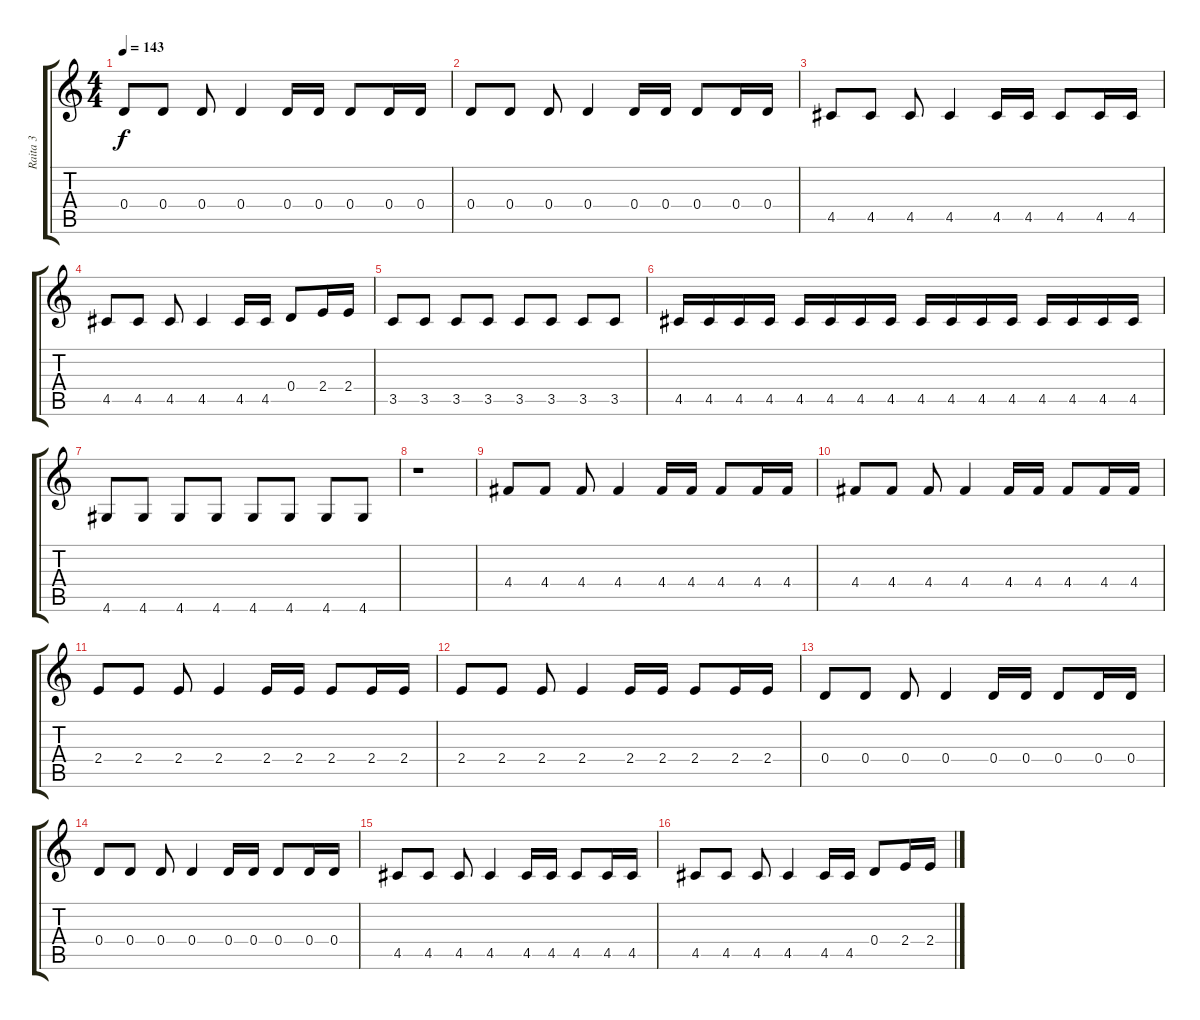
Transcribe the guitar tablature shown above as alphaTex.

\track ("Raita 3" "Raita 3") {instrument acousticbass}
\staff {score tabs}
\tuning (E4 B3 G3 D3 A2 E2) {hide}
\ts (4 4)
\tempo 143
\clef g2
\ks c
0.4.8{dy f} 0.4.8 0.4.8 0.4.4 0.4.16 0.4.16 0.4.8 0.4.16 0.4.16 |
0.4.8 0.4.8 0.4.8 0.4.4 0.4.16 0.4.16 0.4.8 0.4.16 0.4.16 |
4.5.8 4.5.8 4.5.8 4.5.4 4.5.16 4.5.16 4.5.8 4.5.16 4.5.16 |
4.5.8 4.5.8 4.5.8 4.5.4 4.5.16 4.5.16 0.4.8 2.4.16 2.4.16 |
3.5.8 3.5.8 3.5.8 3.5.8 3.5.8 3.5.8 3.5.8 3.5.8 |
4.5.16 4.5.16 4.5.16 4.5.16 4.5.16 4.5.16 4.5.16 4.5.16 4.5.16 4.5.16 4.5.16 4.5.16 4.5.16 4.5.16 4.5.16 4.5.16 |
4.6.8 4.6.8 4.6.8 4.6.8 4.6.8 4.6.8 4.6.8 4.6.8 |
r.1 |
4.4.8 4.4.8 4.4.8 4.4.4 4.4.16 4.4.16 4.4.8 4.4.16 4.4.16 |
4.4.8{volume 7} 4.4.8 4.4.8 4.4.4 4.4.16 4.4.16 4.4.8 4.4.16 4.4.16 |
2.4.8{volume 5} 2.4.8 2.4.8 2.4.4 2.4.16 2.4.16 2.4.8 2.4.16 2.4.16 |
2.4.8{volume 2} 2.4.8 2.4.8 2.4.4 2.4.16 2.4.16 2.4.8 2.4.16 2.4.16 |
0.4.8{volume 0} 0.4.8 0.4.8 0.4.4 0.4.16 0.4.16 0.4.8 0.4.16 0.4.16 |
0.4.8 0.4.8 0.4.8 0.4.4 0.4.16 0.4.16 0.4.8 0.4.16 0.4.16 |
4.5.8 4.5.8 4.5.8 4.5.4 4.5.16 4.5.16 4.5.8 4.5.16 4.5.16 |
4.5.8 4.5.8 4.5.8 4.5.4 4.5.16 4.5.16 0.4.8 2.4.16 2.4.16
